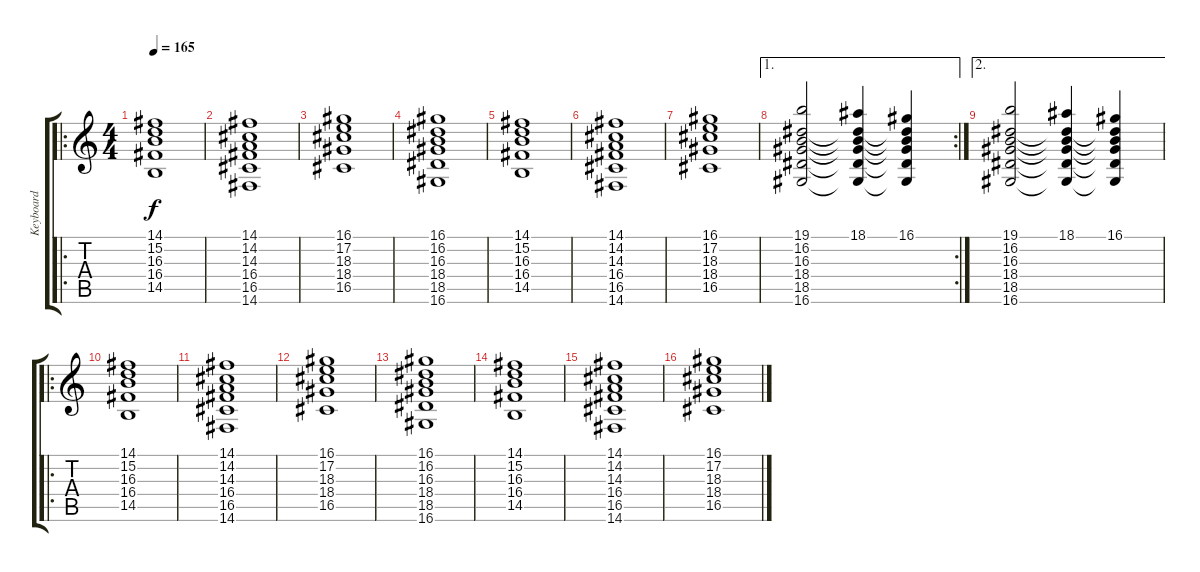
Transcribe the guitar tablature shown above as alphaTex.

\track ("Keyboard" "Keyboard") {instrument stringensemble1}
\staff {score tabs}
\tuning (E4 B3 G3 D3 A2 E2) {hide}
\ro
\ts (4 4)
\tempo 165
\clef g2
\ks c
(14.1 15.2 16.3 16.4 14.5).1{dy f} |
(14.1 14.2 14.3 16.4 16.5 14.6).1 |
(16.1 17.2 18.3 18.4 16.5).1 |
(16.1 16.2 16.3 18.4 18.5 16.6).1 |
(14.1 15.2 16.3 16.4 14.5).1 |
(14.1 14.2 14.3 16.4 16.5 14.6).1 |
(16.1 17.2 18.3 18.4 16.5).1 |
\ae 1
\rc 2
(19.1 16.2 16.3 18.4 18.5 16.6).2 (18.1 16.2{t} 16.3{t} 18.4{t} 18.5{t} 16.6{t}).4 (16.1 16.2{t} 16.3{t} 18.4{t} 18.5{t} 16.6{t}).4 |
\ae 2
(19.1 16.2 16.3 18.4 18.5 16.6).2 (18.1 16.2{t} 16.3{t} 18.4{t} 18.5{t} 16.6{t}).4 (16.1 16.2{t} 16.3{t} 18.4{t} 18.5{t} 16.6{t}).4 |
\ro
(14.1 15.2 16.3 16.4 14.5).1 |
(14.1 14.2 14.3 16.4 16.5 14.6).1 |
(16.1 17.2 18.3 18.4 16.5).1 |
(16.1 16.2 16.3 18.4 18.5 16.6).1 |
(14.1 15.2 16.3 16.4 14.5).1 |
(14.1 14.2 14.3 16.4 16.5 14.6).1 |
(16.1 17.2 18.3 18.4 16.5).1
